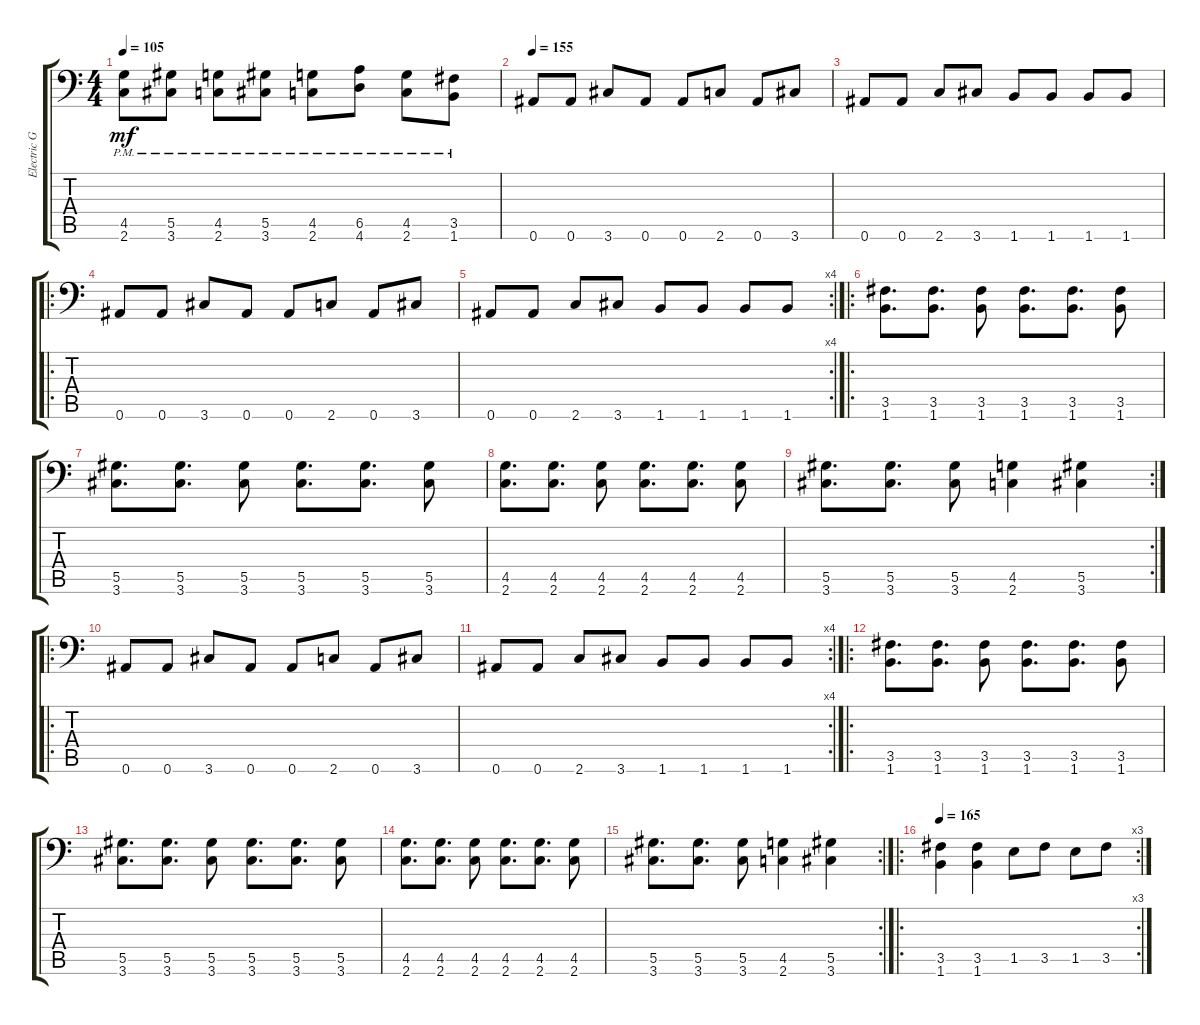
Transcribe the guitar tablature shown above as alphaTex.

\track ("Electric Guitar" "Electric G") {instrument distortionguitar}
\staff {score tabs}
\tuning (Bb3 F3 Db3 Ab2 Eb2 Bb1) {hide}
\ts (4 4)
\tempo 105
\clef f4
\ks c
(4.5{pm} 2.6{pm}).8{dy mf} (5.5{pm} 3.6{pm}).8 (4.5{pm} 2.6{pm}).8 (5.5{pm} 3.6{pm}).8 (4.5{pm} 2.6{pm}).8 (6.5{pm} 4.6{pm}).8 (4.5{pm} 2.6{pm}).8 (3.5{pm} 1.6{pm}).8 |
\tempo 155
0.6.8 0.6.8 3.6.8 0.6.8 0.6.8 2.6.8 0.6.8 3.6.8 |
0.6.8 0.6.8 2.6.8 3.6.8 1.6.8 1.6.8 1.6.8 1.6.8 |
\ro
0.6.8 0.6.8 3.6.8 0.6.8 0.6.8 2.6.8 0.6.8 3.6.8 |
\rc 4
0.6.8 0.6.8 2.6.8 3.6.8 1.6.8 1.6.8 1.6.8 1.6.8 |
\ro
(3.5 1.6).8{d} (3.5 1.6).8{d} (3.5 1.6).8 (3.5 1.6).8{d} (3.5 1.6).8{d} (3.5 1.6).8 |
(5.5 3.6).8{d} (5.5 3.6).8{d} (5.5 3.6).8 (5.5 3.6).8{d} (5.5 3.6).8{d} (5.5 3.6).8 |
(4.5 2.6).8{d} (4.5 2.6).8{d} (4.5 2.6).8 (4.5 2.6).8{d} (4.5 2.6).8{d} (4.5 2.6).8 |
\rc 2
(5.5 3.6).8{d} (5.5 3.6).8{d} (5.5 3.6).8 (4.5 2.6).4 (5.5 3.6).4 |
\ro
0.6.8 0.6.8 3.6.8 0.6.8 0.6.8 2.6.8 0.6.8 3.6.8 |
\rc 4
0.6.8 0.6.8 2.6.8 3.6.8 1.6.8 1.6.8 1.6.8 1.6.8 |
\ro
(3.5 1.6).8{d} (3.5 1.6).8{d} (3.5 1.6).8 (3.5 1.6).8{d} (3.5 1.6).8{d} (3.5 1.6).8 |
(5.5 3.6).8{d} (5.5 3.6).8{d} (5.5 3.6).8 (5.5 3.6).8{d} (5.5 3.6).8{d} (5.5 3.6).8 |
(4.5 2.6).8{d} (4.5 2.6).8{d} (4.5 2.6).8 (4.5 2.6).8{d} (4.5 2.6).8{d} (4.5 2.6).8 |
\rc 2
(5.5 3.6).8{d} (5.5 3.6).8{d} (5.5 3.6).8 (4.5 2.6).4 (5.5 3.6).4 |
\ro
\rc 3
\tempo 165
(3.5 1.6).4 (3.5 1.6).4 1.5.8 3.5.8 1.5.8 3.5.8
